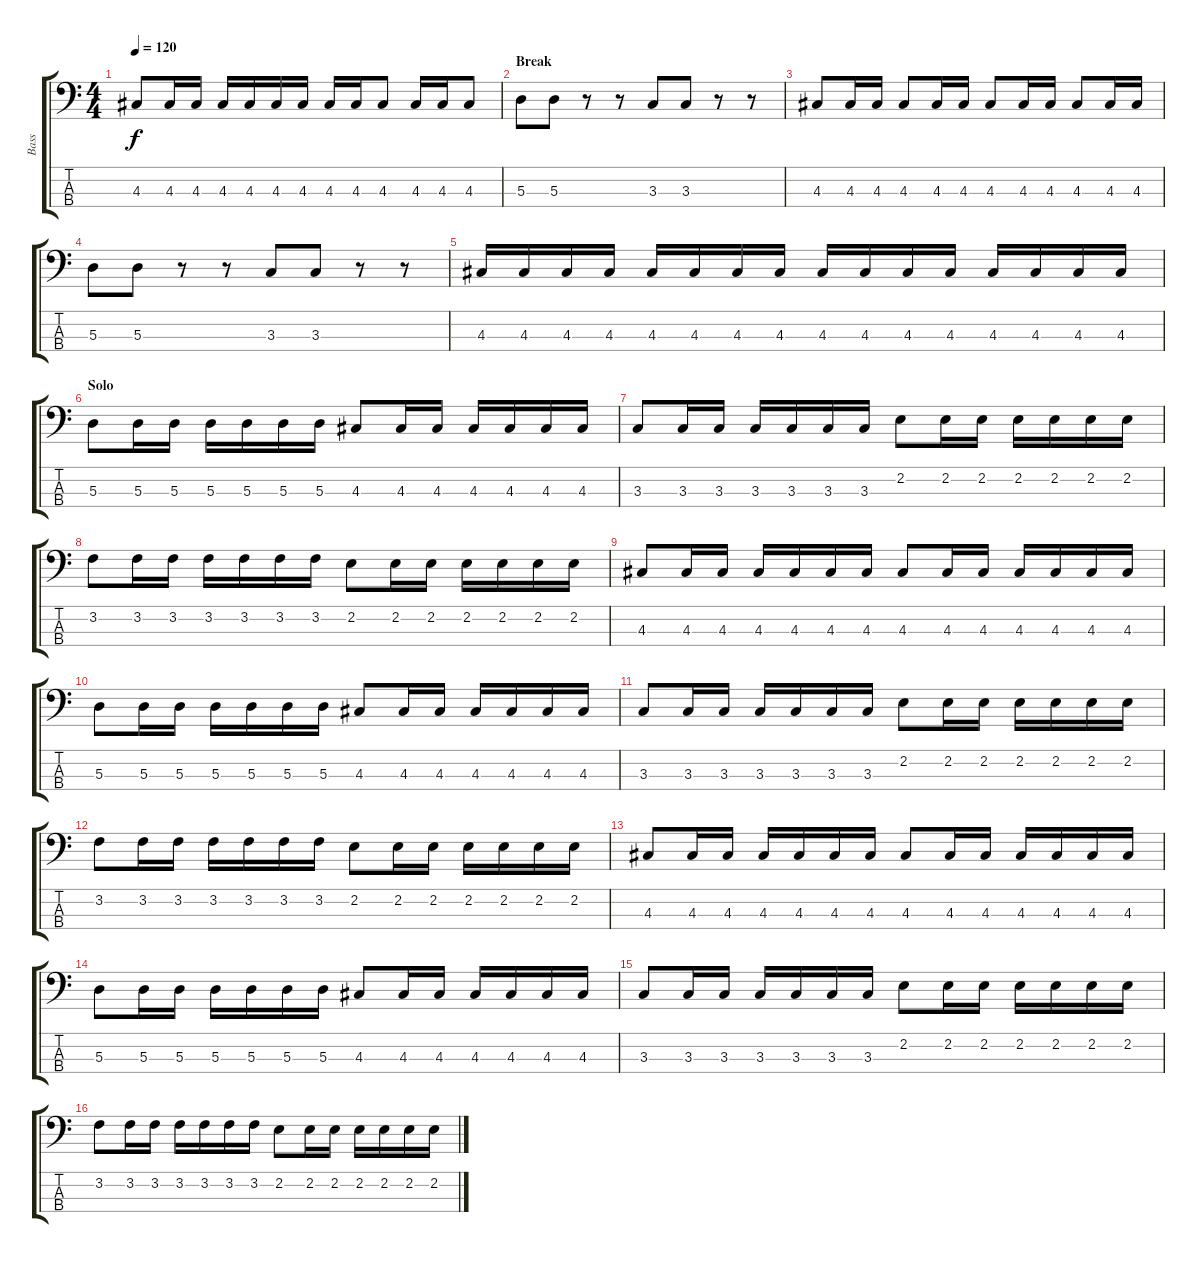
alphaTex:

\track ("Bass" "Bass") {instrument contrabass}
\staff {score tabs}
\tuning (G2 D2 A1 E1) {hide}
\ts (4 4)
\tempo 120
\clef f4
\ks c
4.3.8{dy f} 4.3.16 4.3.16 4.3.16 4.3.16 4.3.16 4.3.16 4.3.16 4.3.16 4.3.8 4.3.16 4.3.16 4.3.8 |
\section ("" "Break")
5.3.8 5.3.8 r.8 r.8 3.3.8 3.3.8 r.8 r.8 |
4.3.8 4.3.16 4.3.16 4.3.8 4.3.16 4.3.16 4.3.8 4.3.16 4.3.16 4.3.8 4.3.16 4.3.16 |
5.3.8 5.3.8 r.8 r.8 3.3.8 3.3.8 r.8 r.8 |
4.3.16 4.3.16 4.3.16 4.3.16 4.3.16 4.3.16 4.3.16 4.3.16 4.3.16 4.3.16 4.3.16 4.3.16 4.3.16 4.3.16 4.3.16 4.3.16 |
\section ("" "Solo")
5.3.8 5.3.16 5.3.16 5.3.16 5.3.16 5.3.16 5.3.16 4.3.8 4.3.16 4.3.16 4.3.16 4.3.16 4.3.16 4.3.16 |
3.3.8 3.3.16 3.3.16 3.3.16 3.3.16 3.3.16 3.3.16 2.2.8 2.2.16 2.2.16 2.2.16 2.2.16 2.2.16 2.2.16 |
3.2.8 3.2.16 3.2.16 3.2.16 3.2.16 3.2.16 3.2.16 2.2.8 2.2.16 2.2.16 2.2.16 2.2.16 2.2.16 2.2.16 |
4.3.8 4.3.16 4.3.16 4.3.16 4.3.16 4.3.16 4.3.16 4.3.8 4.3.16 4.3.16 4.3.16 4.3.16 4.3.16 4.3.16 |
5.3.8 5.3.16 5.3.16 5.3.16 5.3.16 5.3.16 5.3.16 4.3.8 4.3.16 4.3.16 4.3.16 4.3.16 4.3.16 4.3.16 |
3.3.8 3.3.16 3.3.16 3.3.16 3.3.16 3.3.16 3.3.16 2.2.8 2.2.16 2.2.16 2.2.16 2.2.16 2.2.16 2.2.16 |
3.2.8 3.2.16 3.2.16 3.2.16 3.2.16 3.2.16 3.2.16 2.2.8 2.2.16 2.2.16 2.2.16 2.2.16 2.2.16 2.2.16 |
4.3.8 4.3.16 4.3.16 4.3.16 4.3.16 4.3.16 4.3.16 4.3.8 4.3.16 4.3.16 4.3.16 4.3.16 4.3.16 4.3.16 |
5.3.8 5.3.16 5.3.16 5.3.16 5.3.16 5.3.16 5.3.16 4.3.8 4.3.16 4.3.16 4.3.16 4.3.16 4.3.16 4.3.16 |
3.3.8 3.3.16 3.3.16 3.3.16 3.3.16 3.3.16 3.3.16 2.2.8 2.2.16 2.2.16 2.2.16 2.2.16 2.2.16 2.2.16 |
3.2.8 3.2.16 3.2.16 3.2.16 3.2.16 3.2.16 3.2.16 2.2.8 2.2.16 2.2.16 2.2.16 2.2.16 2.2.16 2.2.16
